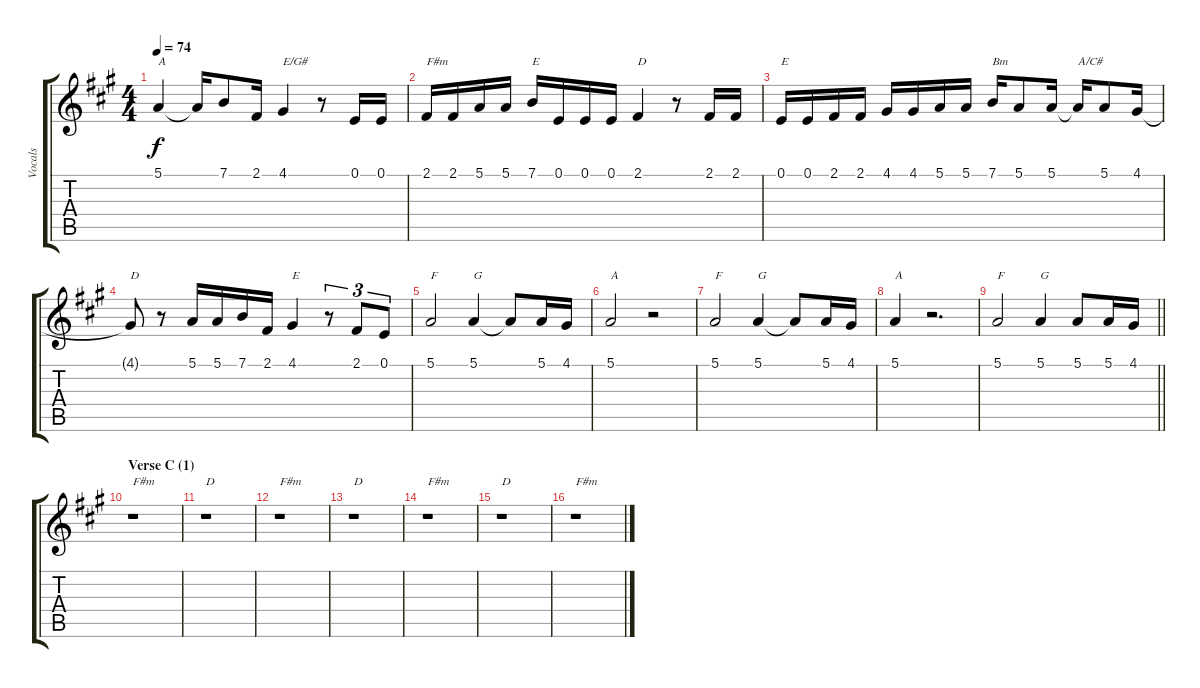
\track ("Vocals" "Vocals") {instrument sopranosax}
\staff {score tabs}
\tuning (E4 B3 G3 D3 A2 E2) {hide}
\ts (4 4)
\tempo 74
\clef g2
\ks a
5.1.4{txt "A" dy f} 5.1{t}.16 7.1.8 2.1.16 4.1.4{txt "E/G#"} r.8 0.1.16 0.1.16 |
2.1.16{txt "F#m"} 2.1.16 5.1.16 5.1.16 7.1.16{txt "E"} 0.1.16 0.1.16 0.1.16 2.1.4{txt "D"} r.8 2.1.16 2.1.16 |
0.1.16{txt "E"} 0.1.16 2.1.16 2.1.16 4.1.16 4.1.16 5.1.16 5.1.16 7.1.16{txt "Bm"} 5.1.8 5.1.16 5.1{t}.16{txt "A/C#"} 5.1.8 4.1.16 |
4.1{t}.8{txt "D"} r.8 5.1.16 5.1.16 7.1.16 2.1.16 4.1.4{txt "E"} r.8{tu (3 2)} 2.1.8{tu (3 2)} 0.1.8{tu (3 2)} |
5.1.2{txt "F"} 5.1.4{txt "G"} 5.1{t}.8 5.1.16 4.1.16 |
5.1.2{txt "A"} r.2 |
5.1.2{txt "F"} 5.1.4{txt "G"} 5.1{t}.8 5.1.16 4.1.16 |
5.1.4{txt "A"} r.2{d} |
\barLineRight lightlight
5.1.2{txt "F"} 5.1.4{txt "G"} 5.1.8 5.1.16 4.1.16 |
\section ("" "Verse C (1)")
\ks f#minor
r.1{txt "F#m"} |
r.1{txt "D"} |
r.1{txt "F#m"} |
r.1{txt "D"} |
r.1{txt "F#m"} |
r.1{txt "D"} |
r.1{txt "F#m"}
